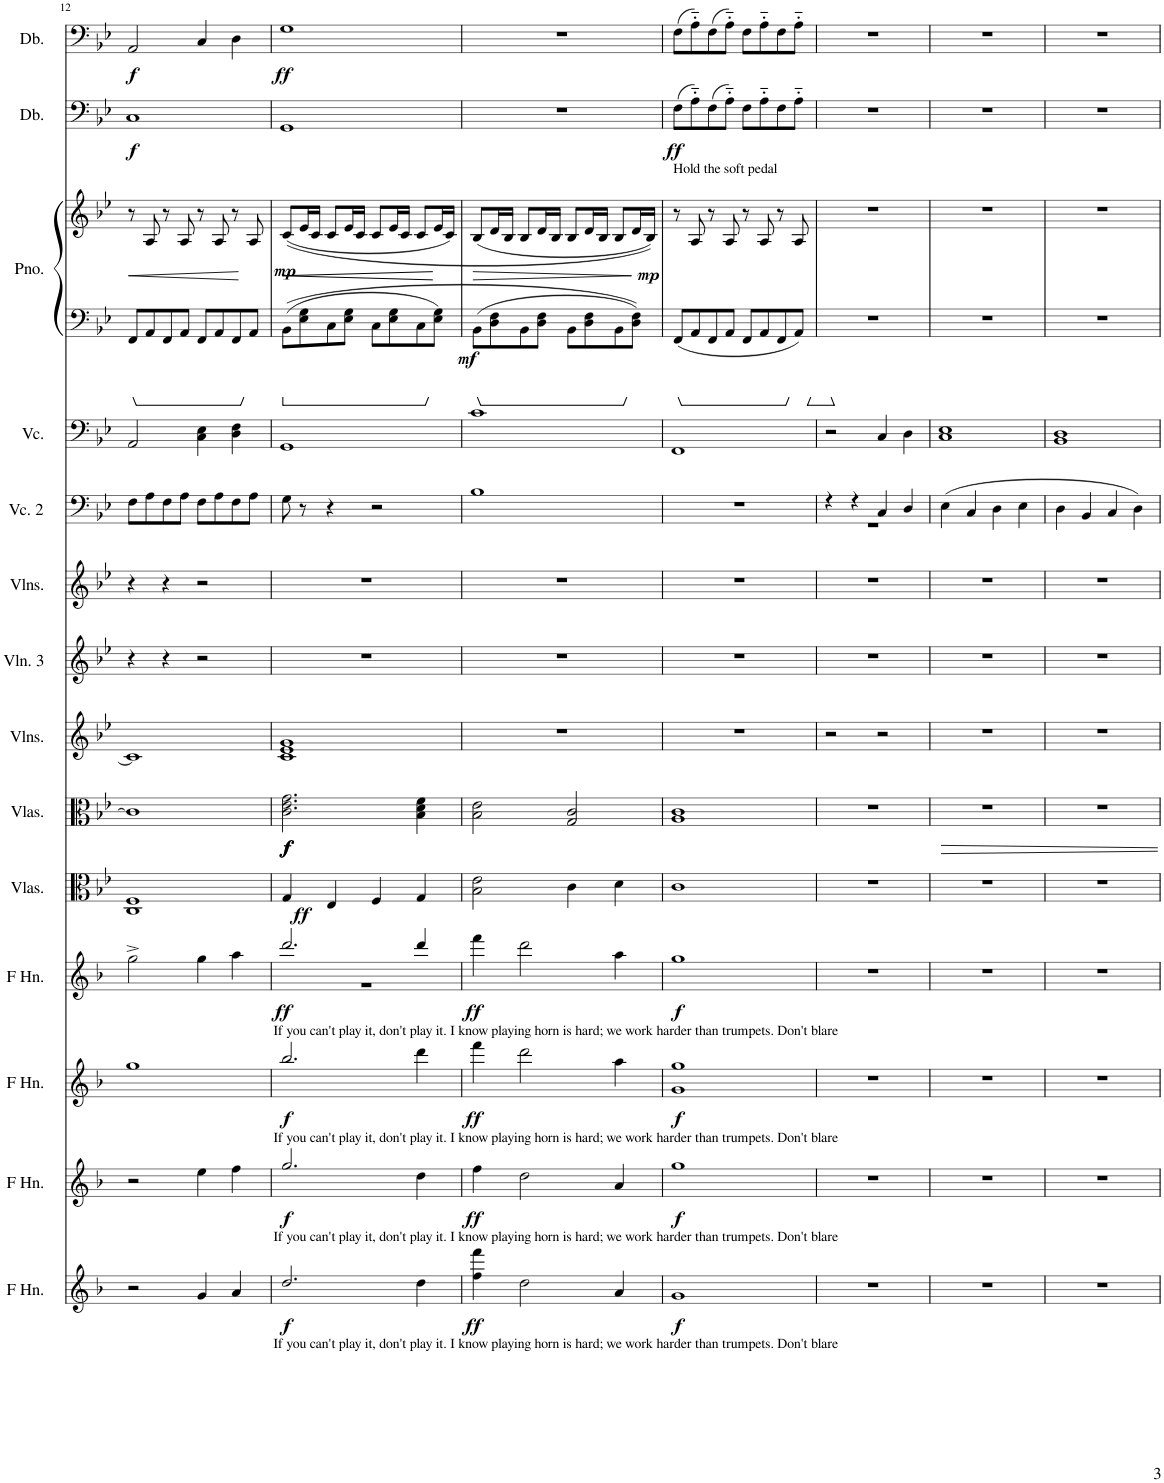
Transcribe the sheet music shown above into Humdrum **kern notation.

**kern	**dynam	**kern	**dynam	**kern	**dynam	**kern	**dynam	**kern	**dynam	**kern	**dynam	**kern	**kern	**kern	**kern	**kern	**kern	**kern	**dynam	**kern	**dynam	**kern	**dynam
*part14	*part14	*part13	*part13	*part12	*part12	*part11	*part11	*part10	*part10	*part9	*part9	*part8	*part7	*part6	*part5	*part4	*part3	*part3	*part3	*part2	*part2	*part1	*part1
*staff15	*staff15	*staff14	*staff14	*staff13	*staff13	*staff12	*staff12	*staff11	*staff11	*staff10	*staff10	*staff9	*staff8	*staff7	*staff6	*staff5	*staff4	*staff3	*staff3/4	*staff2	*staff2	*staff1	*staff1
*I"Horn in F	*	*I"Horn in F	*	*I"Horn in F	*	*I"Horn in F	*	*I"Violas	*	*I"Violas	*	*I"Violins	*I"Violin 3	*I"Violins	*I"Violoncello 2	*I"Violoncello	*I"Piano	*	*	*I"Double Bass	*	*I"Double Bass	*
*	*	*	*	*	*	*	*	*I'Vlas.	*	*I'Vlas.	*	*I'Vlns.	*I'Vln. 3	*I'Vlns.	*I'Vc. 2	*I'Vc.	*I'Pno.	*	*	*I'Db.	*	*I'Db.	*
!!LO:PB:g=z
*clefG2	*	*clefG2	*	*clefG2	*	*clefG2	*	*clefC3	*	*clefC3	*	*clefG2	*clefG2	*clefG2	*clefF4	*clefF4	*clefF4	*clefG2	*	*clefF4	*	*clefF4	*
*Trd4c7	*	*Trd4c7	*	*Trd4c7	*	*Trd4c7	*	*	*	*	*	*	*	*	*	*	*	*	*	*Trd7c12	*	*Trd7c12	*
*k[b-]	*	*k[b-]	*	*k[b-]	*	*k[b-]	*	*k[b-e-]	*	*k[b-e-]	*	*k[b-e-]	*k[b-e-]	*k[b-e-]	*k[b-e-]	*k[b-e-]	*k[b-e-]	*k[b-e-]	*	*k[b-e-]	*	*k[b-e-]	*
*M4/4	*	*M4/4	*	*M4/4	*	*M4/4	*	*M4/4	*	*M4/4	*	*M4/4	*M4/4	*M4/4	*M4/4	*M4/4	*M4/4	*M4/4	*	*M4/4	*	*M4/4	*
=12	=12	=12	=12	=12	=12	=12	=12	=12	=12	=12	=12	=12	=12	=12	=12	=12	=12	=12	=12	=12	=12	=12	=12
!	!	!	!	!	!	!	!	!	!LO:DY:b	!	!	!	!	!	!	!	!	!	!LO:HP:b	!	!LO:DY:b	!	!LO:DY:b
2r	.	2r	.	1gg	.	2gg^\	.	1C 1F	ff	1c]	.	1c]	4r	4r	8F\L	2AA/	8FF/L	8r	<	1C	f	2AA/	f
.	.	.	.	.	.	.	.	.	.	.	.	.	.	.	8A\	.	8AA/	8A/	.	.	.	.	.
.	.	.	.	.	.	.	.	.	.	.	.	.	4r	4r	8F\	.	8FF/	8r	.	.	.	.	.
.	.	.	.	.	.	.	.	.	.	.	.	.	.	.	8A\J	.	8AA/J	8A/	.	.	.	.	.
4g/	.	4ee\	.	.	.	4gg\	.	.	.	.	.	.	2r	2r	8F\L	4C\ 4E-\	8FF/L	8r	.	.	.	4C/	.
.	.	.	.	.	.	.	.	.	.	.	.	.	.	.	8A\	.	8AA/	8A/	.	.	.	.	.
4a/	.	4ff\	.	.	.	4aa\	.	.	.	.	.	.	.	.	8F\	4D\ 4F\	8FF/	8r	.	.	.	4D\	.
.	.	.	.	.	.	.	.	.	.	.	.	.	.	.	8A\J	.	8AA/J	8A/	.	.	.	.	.
.	.	.	.	.	.	.	.	.	.	.	.	.	.	.	.	.	.	.	[	.	.	.	.
=13	=13	=13	=13	=13	=13	=13	=13	=13	=13	=13	=13	=13	=13	=13	=13	=13	=13	=13	=13	=13	=13	=13	=13
*	*	*	*	*	*	*^	*	*	*	*	*	*	*	*	*	*	*	*	*	*	*	*	*
!	!	!	!	!	!	!LO:TX:b:t=If you can't play it, don't play it. I know playing horn is hard; we work harder than trumpets. Don't blare	!	!	!	!	!	!	!	!	!	!	!	!	!	!	!	!	!	!
!	!	!	!	!LO:TX:b:t=If you can't play it, don't play it. I know playing horn is hard; we work harder than trumpets. Don't blare	!	!	!	!	!	!	!	!	!	!	!	!	!	!	!	!	!	!	!	!
!	!	!LO:TX:b:t=If you can't play it, don't play it. I know playing horn is hard; we work harder than trumpets. Don't blare	!	!	!	!	!	!	!	!	!	!	!	!	!	!	!	!	!	!	!	!	!	!
!LO:TX:b:t=If you can't play it, don't play it. I know playing horn is hard; we work harder than trumpets. Don't blare	!	!	!	!	!	!	!	!	!	!	!	!	!	!	!	!	!	!	!	!	!	!	!	!
!	!LO:DY:b	!	!LO:DY:b	!	!LO:DY:b	!	!	!LO:DY:b	!	!	!	!LO:DY:b	!	!	!	!	!	!	!	!LO:HP:b	!	!	!	!
!	!	!	!	!	!	!	!	!	!	!	!	!LO:DY:n=1:b	!	!	!	!	!	!	!	!	!	!	!	!
!	!	!	!	!	!	!	!	!	!	!	!	!LO:DY:n=2:b	!	!	!	!	!	!	!	!LO:DY:n=1:b	!	!	!	!LO:DY:b
2.dd/	f	2.gg/	f	2.bb-/	f	2.ddd/	1r	ff	4G/	.	2.c\ 2.e-\ 2.g\	f f f	1c 1e- 1g	1r	1r	8G\	1GG	8BB-\L	((8c/L	< mp	1GG	.	1G	ff
.	.	.	.	.	.	.	.	.	.	.	.	.	.	.	.	8r	.	8E-\ 8G\	16e-/L	.	.	.	.	.
.	.	.	.	.	.	.	.	.	.	.	.	.	.	.	.	.	.	.	16c/JJ	.	.	.	.	.
.	.	.	.	.	.	.	.	.	4E-/	.	.	.	.	.	.	4r	.	8C\	8c/L	.	.	.	.	.
.	.	.	.	.	.	.	.	.	.	.	.	.	.	.	.	.	.	8E-\ 8G\J	16e-/L	.	.	.	.	.
.	.	.	.	.	.	.	.	.	.	.	.	.	.	.	.	.	.	.	16c/JJ	.	.	.	.	.
.	.	.	.	.	.	.	.	.	4F/	.	.	.	.	.	.	2r	.	8C\L	8c/L	.	.	.	.	.
.	.	.	.	.	.	.	.	.	.	.	.	.	.	.	.	.	.	8E-\ 8G\	16e-/L	.	.	.	.	.
.	.	.	.	.	.	.	.	.	.	.	.	.	.	.	.	.	.	.	16c/JJ	.	.	.	.	.
4dd\	.	4dd\	.	4ddd\	.	4ddd/	.	.	4G/	.	4B-\ 4d\ 4f\	.	.	.	.	.	.	8C\	8c/L	.	.	.	.	.
.	.	.	.	.	.	.	.	.	.	.	.	.	.	.	.	.	.	8E-\ 8G\J	16e-/L	.	.	.	.	.
.	.	.	.	.	.	.	.	.	.	.	.	.	.	.	.	.	.	.	16c/JJ)	.	.	.	.	.
*	*	*	*	*	*	*v	*v	*	*	*	*	*	*	*	*	*	*	*	*	*	*	*	*	*
.	.	.	.	.	.	.	.	.	.	.	.	.	.	.	.	.	.	.	[	.	.	.	.
=14	=14	=14	=14	=14	=14	=14	=14	=14	=14	=14	=14	=14	=14	=14	=14	=14	=14	=14	=14	=14	=14	=14	=14
!	!LO:DY:b	!	!LO:DY:b	!	!LO:DY:b	!	!LO:DY:b	!	!	!	!	!	!	!	!	!	!	!	!LO:HP:b	!	!	!	!
!	!	!	!	!	!	!	!	!	!	!	!	!	!	!	!	!	!	!	!LO:DY:n=1:b=2	!	!	!	!
4ff\ 4fff\	ff	4ff\	ff	4fff\	ff	4fff\	ff	2B-\ 2e-\	.	2B-\ 2e-\	.	1r	1r	1r	1B-	1c	8BB-\L	(8B-/L	> mf	1r	.	1r	.
.	.	.	.	.	.	.	.	.	.	.	.	.	.	.	.	.	8D\ 8F\	16d/L	.	.	.	.	.
.	.	.	.	.	.	.	.	.	.	.	.	.	.	.	.	.	.	16B-/JJ	.	.	.	.	.
2dd\	.	2dd\	.	2ddd\	.	2ddd\	.	.	.	.	.	.	.	.	.	.	8BB-\	8B-/L	.	.	.	.	.
.	.	.	.	.	.	.	.	.	.	.	.	.	.	.	.	.	8D\ 8F\J	16d/L	.	.	.	.	.
.	.	.	.	.	.	.	.	.	.	.	.	.	.	.	.	.	.	16B-/JJ	.	.	.	.	.
.	.	.	.	.	.	.	.	4c\	.	2G/ 2c/	.	.	.	.	.	.	8BB-\L	8B-/L	.	.	.	.	.
.	.	.	.	.	.	.	.	.	.	.	.	.	.	.	.	.	8D\ 8F\	16d/L	.	.	.	.	.
.	.	.	.	.	.	.	.	.	.	.	.	.	.	.	.	.	.	16B-/JJ	.	.	.	.	.
4a/	.	4a/	.	4aa\	.	4aa\	.	4d\	.	.	.	.	.	.	.	.	8BB-\	8B-/L	.	.	.	.	.
.	.	.	.	.	.	.	.	.	.	.	.	.	.	.	.	.	8D\ 8F\J	16d/L	.	.	.	.	.
!	!	!	!	!	!	!	!	!	!	!	!	!	!	!	!	!	!	!	!LO:DY:n=2:b	!	!	!	!
.	.	.	.	.	.	.	.	.	.	.	.	.	.	.	.	.	.	16B-/JJ))	mp	.	.	.	.
.	.	.	.	.	.	.	.	.	.	.	.	.	.	.	.	.	.	.	]	.	.	.	.
=15	=15	=15	=15	=15	=15	=15	=15	=15	=15	=15	=15	=15	=15	=15	=15	=15	=15	=15	=15	=15	=15	=15	=15
*	*	*	*	*^	*	*	*	*	*	*	*	*	*	*	*	*	*	*	*	*	*	*	*
!	!	!	!	!	!	!	!	!	!	!	!	!	!	!	!	!	!	!	!LO:TX:a:t=Hold the soft pedal	!	!	!	!	!
!	!LO:DY:b	!	!LO:DY:b	!	!	!LO:DY:b	!	!LO:DY:b	!	!	!	!	!	!	!	!	!	!	!	!	!	!LO:DY:b	!	!
1g	f	1gg	f	1gg	1g	f	1gg	f	1c	.	1A 1c	.	1r	1r	1r	1r	1FF	8FF/L	8r	.	(8F\L	ff	(8F\L	.
.	.	.	.	.	.	.	.	.	.	.	.	.	.	.	.	.	.	8AA/	8A/	.	8A'~\)	.	8A'~\)	.
.	.	.	.	.	.	.	.	.	.	.	.	.	.	.	.	.	.	8FF/	8r	.	(8F\	.	(8F\	.
.	.	.	.	.	.	.	.	.	.	.	.	.	.	.	.	.	.	8AA/J	8A/	.	8A'~\J)	.	8A'~\J)	.
.	.	.	.	.	.	.	.	.	.	.	.	.	.	.	.	.	.	8FF/L	8r	.	8F\L	.	8F\L	.
.	.	.	.	.	.	.	.	.	.	.	.	.	.	.	.	.	.	8AA/	8A/	.	8A'~\	.	8A'~\	.
.	.	.	.	.	.	.	.	.	.	.	.	.	.	.	.	.	.	8FF/	8r	.	8F\	.	8F\	.
.	.	.	.	.	.	.	.	.	.	.	.	.	.	.	.	.	.	8AA/J	8A/	.	8A'~\J	.	8A'~\J	.
*	*	*	*	*v	*v	*	*	*	*	*	*	*	*	*	*	*	*	*	*	*	*	*	*	*
=16	=16	=16	=16	=16	=16	=16	=16	=16	=16	=16	=16	=16	=16	=16	=16	=16	=16	=16	=16	=16	=16	=16	=16
*	*	*	*	*	*	*	*	*	*	*	*	*	*	*	*^	*	*	*	*	*	*	*	*
1r	.	1r	.	1r	.	1r	.	1r	.	1r	.	2r	1r	1r	4r	1r	2r	1r	1r	.	1r	.	1r	.
.	.	.	.	.	.	.	.	.	.	.	.	.	.	.	4r	.	.	.	.	.	.	.	.	.
.	.	.	.	.	.	.	.	.	.	.	.	2r	.	.	4C/	.	4C/	.	.	.	.	.	.	.
.	.	.	.	.	.	.	.	.	.	.	.	.	.	.	4D/	.	4D\	.	.	.	.	.	.	.
*	*	*	*	*	*	*	*	*	*	*	*	*	*	*	*v	*v	*	*	*	*	*	*	*	*
=17	=17	=17	=17	=17	=17	=17	=17	=17	=17	=17	=17	=17	=17	=17	=17	=17	=17	=17	=17	=17	=17	=17	=17
1r	.	1r	.	1r	.	1r	.	1r	.	1r	.	1r	1r	1r	(4E-\	1C 1E-	1r	1r	.	1r	.	1r	.
.	.	.	.	.	.	.	.	.	.	.	.	.	.	.	4C/	.	.	.	.	.	.	.	.
.	.	.	.	.	.	.	.	.	.	.	.	.	.	.	4D\	.	.	.	.	.	.	.	.
.	.	.	.	.	.	.	.	.	.	.	.	.	.	.	4E-\	.	.	.	.	.	.	.	.
=18	=18	=18	=18	=18	=18	=18	=18	=18	=18	=18	=18	=18	=18	=18	=18	=18	=18	=18	=18	=18	=18	=18	=18
1r	.	1r	.	1r	.	1r	.	1r	.	1r	.	1r	1r	1r	4D\	1BB- 1D	1r	1r	.	1r	.	1r	.
.	.	.	.	.	.	.	.	.	.	.	.	.	.	.	4BB-/	.	.	.	.	.	.	.	.
.	.	.	.	.	.	.	.	.	.	.	.	.	.	.	4C/	.	.	.	.	.	.	.	.
.	.	.	.	.	.	.	.	.	.	.	.	.	.	.	4D\)	.	.	.	.	.	.	.	.
=	=	=	=	=	=	=	=	=	=	=	=	=	=	=	=	=	=	=	=	=	=	=	=
*-	*-	*-	*-	*-	*-	*-	*-	*-	*-	*-	*-	*-	*-	*-	*-	*-	*-	*-	*-	*-	*-	*-	*-
